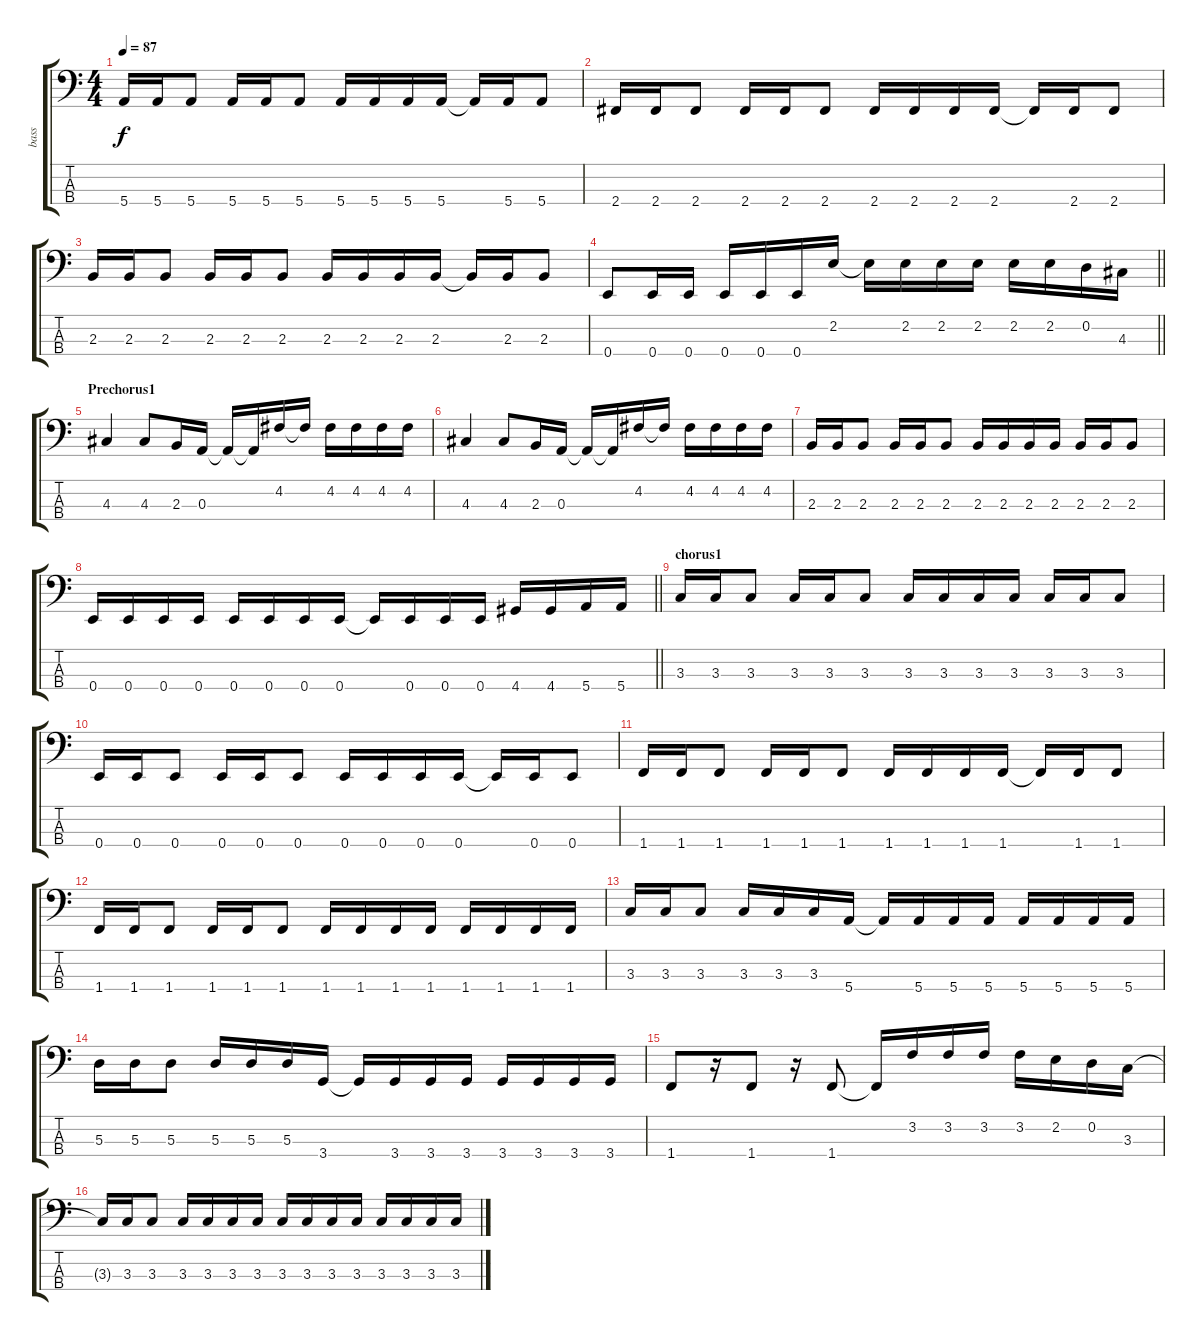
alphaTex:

\track ("bass" "bass") {instrument electricbassfinger}
\staff {score tabs}
\tuning (G2 D2 A1 E1) {hide}
\ts (4 4)
\tempo 87
\clef f4
\ks c
5.4.16{dy f} 5.4.16 5.4.8 5.4.16 5.4.16 5.4.8 5.4.16 5.4.16 5.4.16 5.4.16 5.4{t}.16 5.4.16 5.4.8 |
2.4.16 2.4.16 2.4.8 2.4.16 2.4.16 2.4.8 2.4.16 2.4.16 2.4.16 2.4.16 2.4{t}.16 2.4.16 2.4.8 |
2.3.16 2.3.16 2.3.8 2.3.16 2.3.16 2.3.8 2.3.16 2.3.16 2.3.16 2.3.16 2.3{t}.16 2.3.16 2.3.8 |
\barLineRight lightlight
0.4.8 0.4.16 0.4.16 0.4.16 0.4.16 0.4.16 2.2.16 2.2{t}.16 2.2.16 2.2.16 2.2.16 2.2.16 2.2.16 0.2.16 4.3.16 |
\section ("" "Prechorus1")
4.3.4 4.3.8 2.3.16 0.3.16 0.3{t}.16 0.3{t}.16 4.2.16 4.2{t}.16 4.2.16 4.2.16 4.2.16 4.2.16 |
4.3.4 4.3.8 2.3.16 0.3.16 0.3{t}.16 0.3{t}.16 4.2.16 4.2{t}.16 4.2.16 4.2.16 4.2.16 4.2.16 |
2.3.16 2.3.16 2.3.8 2.3.16 2.3.16 2.3.8 2.3.16 2.3.16 2.3.16 2.3.16 2.3.16 2.3.16 2.3.8 |
\barLineRight lightlight
0.4.16 0.4.16 0.4.16 0.4.16 0.4.16 0.4.16 0.4.16 0.4.16 0.4{t}.16 0.4.16 0.4.16 0.4.16 4.4.16 4.4.16 5.4.16 5.4.16 |
\section ("" "chorus1")
3.3.16 3.3.16 3.3.8 3.3.16 3.3.16 3.3.8 3.3.16 3.3.16 3.3.16 3.3.16 3.3.16 3.3.16 3.3.8 |
0.4.16 0.4.16 0.4.8 0.4.16 0.4.16 0.4.8 0.4.16 0.4.16 0.4.16 0.4.16 0.4{t}.16 0.4.16 0.4.8 |
1.4.16 1.4.16 1.4.8 1.4.16 1.4.16 1.4.8 1.4.16 1.4.16 1.4.16 1.4.16 1.4{t}.16 1.4.16 1.4.8 |
1.4.16 1.4.16 1.4.8 1.4.16 1.4.16 1.4.8 1.4.16 1.4.16 1.4.16 1.4.16 1.4.16 1.4.16 1.4.16 1.4.16 |
3.3.16 3.3.16 3.3.8 3.3.16 3.3.16 3.3.16 5.4.16 5.4{t}.16 5.4.16 5.4.16 5.4.16 5.4.16 5.4.16 5.4.16 5.4.16 |
5.3.16 5.3.16 5.3.8 5.3.16 5.3.16 5.3.16 3.4.16 3.4{t}.16 3.4.16 3.4.16 3.4.16 3.4.16 3.4.16 3.4.16 3.4.16 |
1.4.8 r.16 1.4.8 r.16 1.4.8 1.4{t}.16 3.2.16 3.2.16 3.2.16 3.2.16 2.2.16 0.2.16 3.3.16 |
3.3{t}.16 3.3.16 3.3.8 3.3.16 3.3.16 3.3.16 3.3.16 3.3.16 3.3.16 3.3.16 3.3.16 3.3.16 3.3.16 3.3.16 3.3.16
